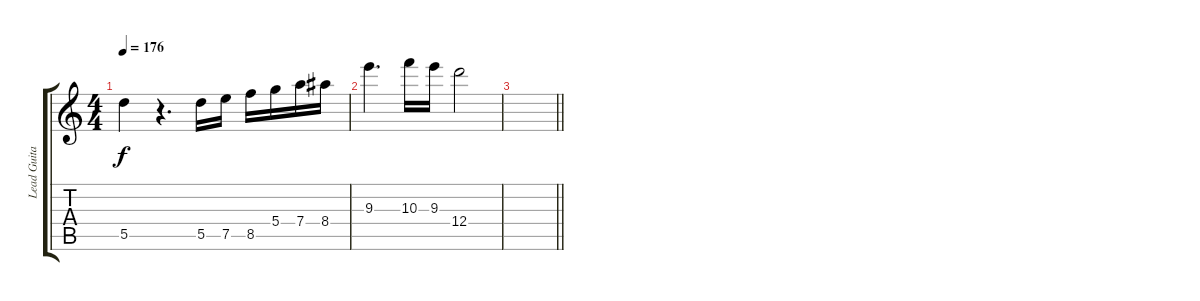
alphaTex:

\track ("Lead Guitar (FX)" "Lead Guita") {instrument lead1square}
\staff {score tabs}
\tuning (E6 B5 G5 D5 A4 E4) {hide}
\ts (4 4)
\tempo 176
\clef g2
\ks c
5.5{t}.4{dy f} r.4{d} 5.5.16 7.5.16 8.5.16 5.4.16 7.4.16 8.4.16 |
9.3.4{d} 10.3.16 9.3.16 12.4.2 |
\barLineRight lightlight
